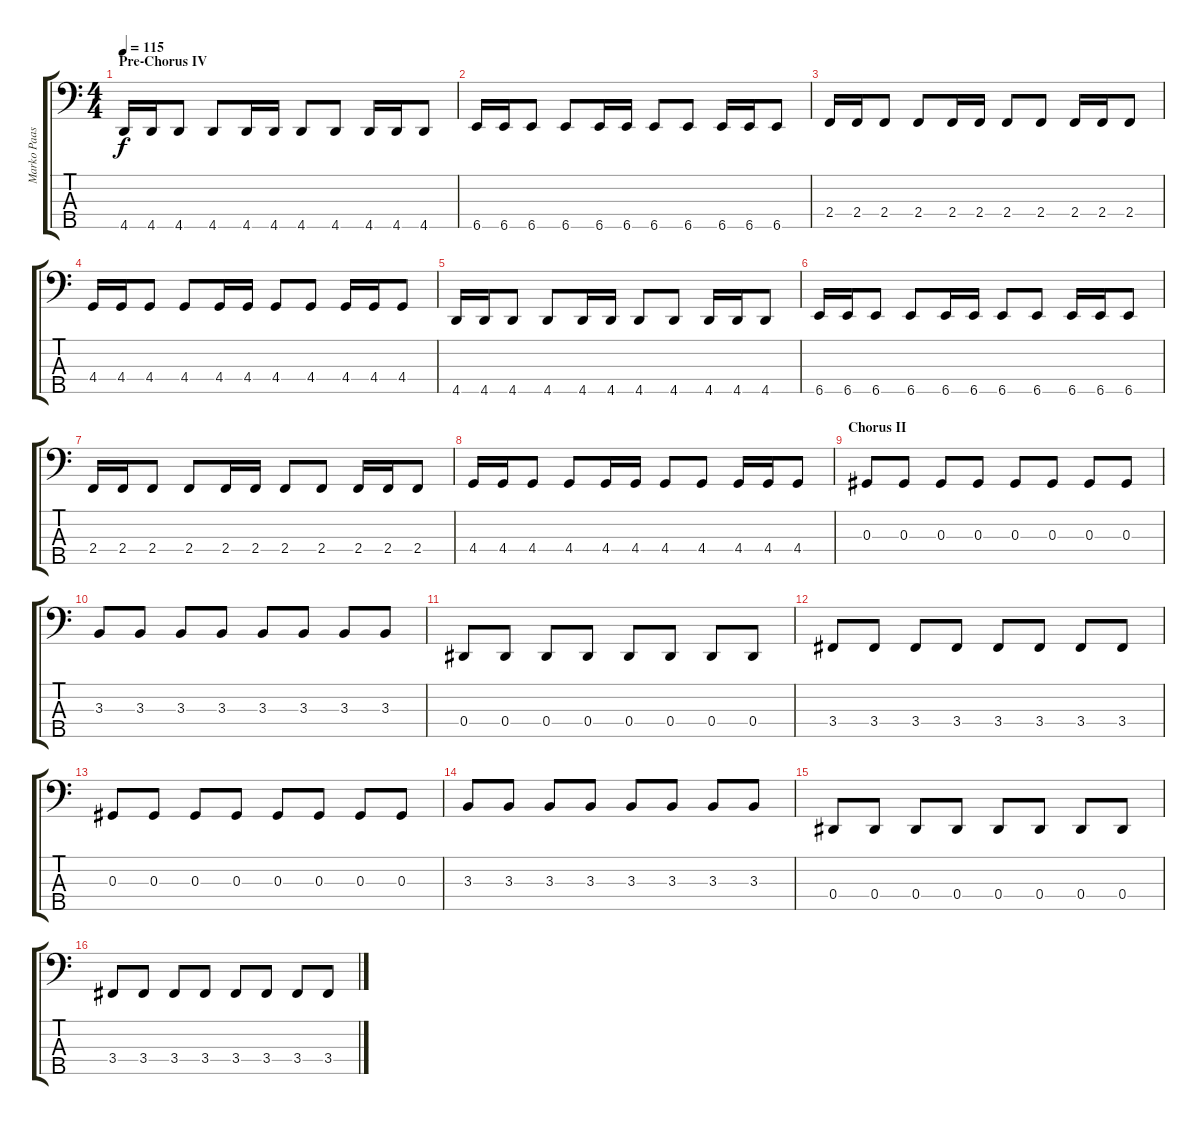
\track ("Marko Paasikoski - Bass" "Marko Paas") {instrument electricbasspick}
\staff {score tabs}
\tuning (Gb2 Db2 Ab1 Eb1 Bb0) {hide}
\ts (4 4)
\section ("" "Pre-Chorus IV")
\tempo 115
\clef f4
\ks c
4.5.16{dy f} 4.5.16 4.5.8 4.5.8 4.5.16 4.5.16 4.5.8 4.5.8 4.5.16 4.5.16 4.5.8 |
6.5.16 6.5.16 6.5.8 6.5.8 6.5.16 6.5.16 6.5.8 6.5.8 6.5.16 6.5.16 6.5.8 |
2.4.16 2.4.16 2.4.8 2.4.8 2.4.16 2.4.16 2.4.8 2.4.8 2.4.16 2.4.16 2.4.8 |
4.4.16 4.4.16 4.4.8 4.4.8 4.4.16 4.4.16 4.4.8 4.4.8 4.4.16 4.4.16 4.4.8 |
4.5.16 4.5.16 4.5.8 4.5.8 4.5.16 4.5.16 4.5.8 4.5.8 4.5.16 4.5.16 4.5.8 |
6.5.16 6.5.16 6.5.8 6.5.8 6.5.16 6.5.16 6.5.8 6.5.8 6.5.16 6.5.16 6.5.8 |
2.4.16 2.4.16 2.4.8 2.4.8 2.4.16 2.4.16 2.4.8 2.4.8 2.4.16 2.4.16 2.4.8 |
4.4.16 4.4.16 4.4.8 4.4.8 4.4.16 4.4.16 4.4.8 4.4.8 4.4.16 4.4.16 4.4.8 |
\section ("" "Chorus II")
0.3.8 0.3.8 0.3.8 0.3.8 0.3.8 0.3.8 0.3.8 0.3.8 |
3.3.8 3.3.8 3.3.8 3.3.8 3.3.8 3.3.8 3.3.8 3.3.8 |
0.4.8 0.4.8 0.4.8 0.4.8 0.4.8 0.4.8 0.4.8 0.4.8 |
3.4.8 3.4.8 3.4.8 3.4.8 3.4.8 3.4.8 3.4.8 3.4.8 |
0.3.8 0.3.8 0.3.8 0.3.8 0.3.8 0.3.8 0.3.8 0.3.8 |
3.3.8 3.3.8 3.3.8 3.3.8 3.3.8 3.3.8 3.3.8 3.3.8 |
0.4.8 0.4.8 0.4.8 0.4.8 0.4.8 0.4.8 0.4.8 0.4.8 |
3.4.8 3.4.8 3.4.8 3.4.8 3.4.8 3.4.8 3.4.8 3.4.8
